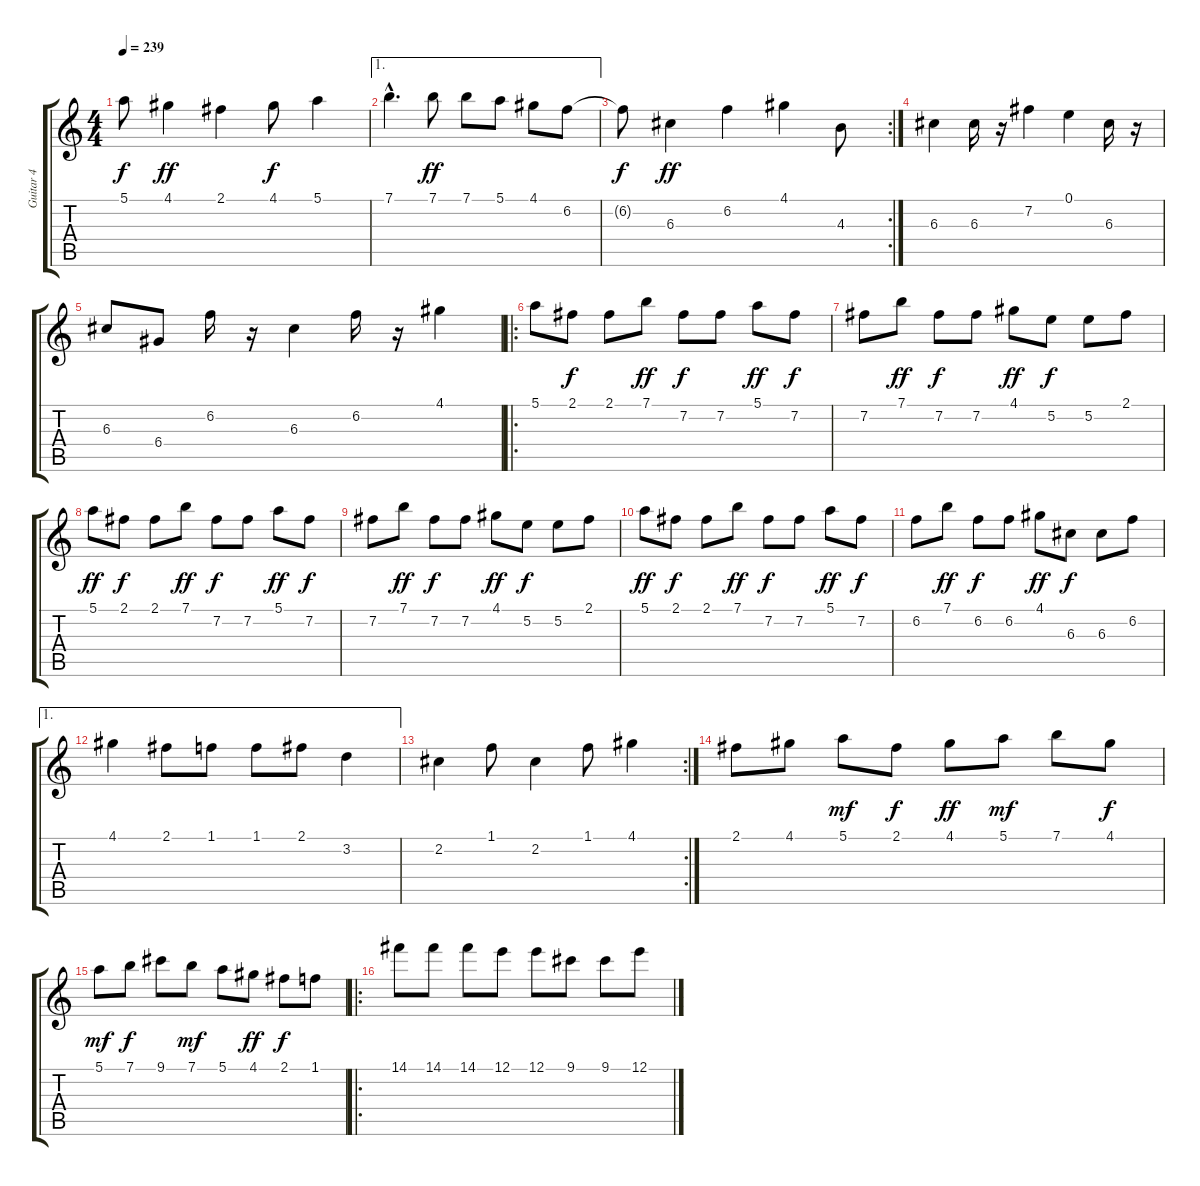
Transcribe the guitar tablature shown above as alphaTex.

\track ("Guitar 4" "Guitar 4") {instrument distortionguitar}
\staff {score tabs}
\tuning (E4 B3 G3 D3 A2 E2) {hide}
\ts (4 4)
\tempo 239
\clef g2
\ks c
5.1{t}.8{dy f} 4.1.4{dy ff} 2.1.4 4.1.8{dy f} 5.1.4 |
\ae 1
7.1{hac}.4{d} 7.1.8{dy ff} 7.1.8 5.1.8 4.1.8 6.2.8 |
\rc 2
6.2{t}.8{dy f} 6.3.4{dy ff} 6.2.4 4.1.4 4.3.8 |
6.3.4 6.3.16 r.16 7.2.4 0.1.4 6.3.16 r.16 |
6.3.8 6.4.8 6.2.16 r.16 6.3.4 6.2.16 r.16 4.1.4 |
\ro
5.1.8 2.1.8{dy f} 2.1.8 7.1.8{dy ff} 7.2.8{dy f} 7.2.8 5.1.8{dy ff} 7.2.8{dy f} |
7.2.8 7.1.8{dy ff} 7.2.8{dy f} 7.2.8 4.1.8{dy ff} 5.2.8{dy f} 5.2.8 2.1.8 |
5.1.8{dy ff} 2.1.8{dy f} 2.1.8 7.1.8{dy ff} 7.2.8{dy f} 7.2.8 5.1.8{dy ff} 7.2.8{dy f} |
7.2.8 7.1.8{dy ff} 7.2.8{dy f} 7.2.8 4.1.8{dy ff} 5.2.8{dy f} 5.2.8 2.1.8 |
5.1.8{dy ff} 2.1.8{dy f} 2.1.8 7.1.8{dy ff} 7.2.8{dy f} 7.2.8 5.1.8{dy ff} 7.2.8{dy f} |
6.2.8 7.1.8{dy ff} 6.2.8{dy f} 6.2.8 4.1.8{dy ff} 6.3.8{dy f} 6.3.8 6.2.8 |
\ae 1
4.1.4 2.1.8 1.1.8 1.1.8 2.1.8 3.2.4 |
\rc 2
2.2.4 1.1.8 2.2.4 1.1.8 4.1.4 |
2.1.8 4.1.8 5.1.8{dy mf} 2.1.8{dy f} 4.1.8{dy ff} 5.1.8{dy mf} 7.1.8 4.1.8{dy f} |
5.1.8{dy mf} 7.1.8{dy f} 9.1.8 7.1.8{dy mf} 5.1.8 4.1.8{dy ff} 2.1.8{dy f} 1.1.8 |
\ro
14.1.8 14.1.8 14.1.8 12.1.8 12.1.8 9.1.8 9.1.8 12.1.8
